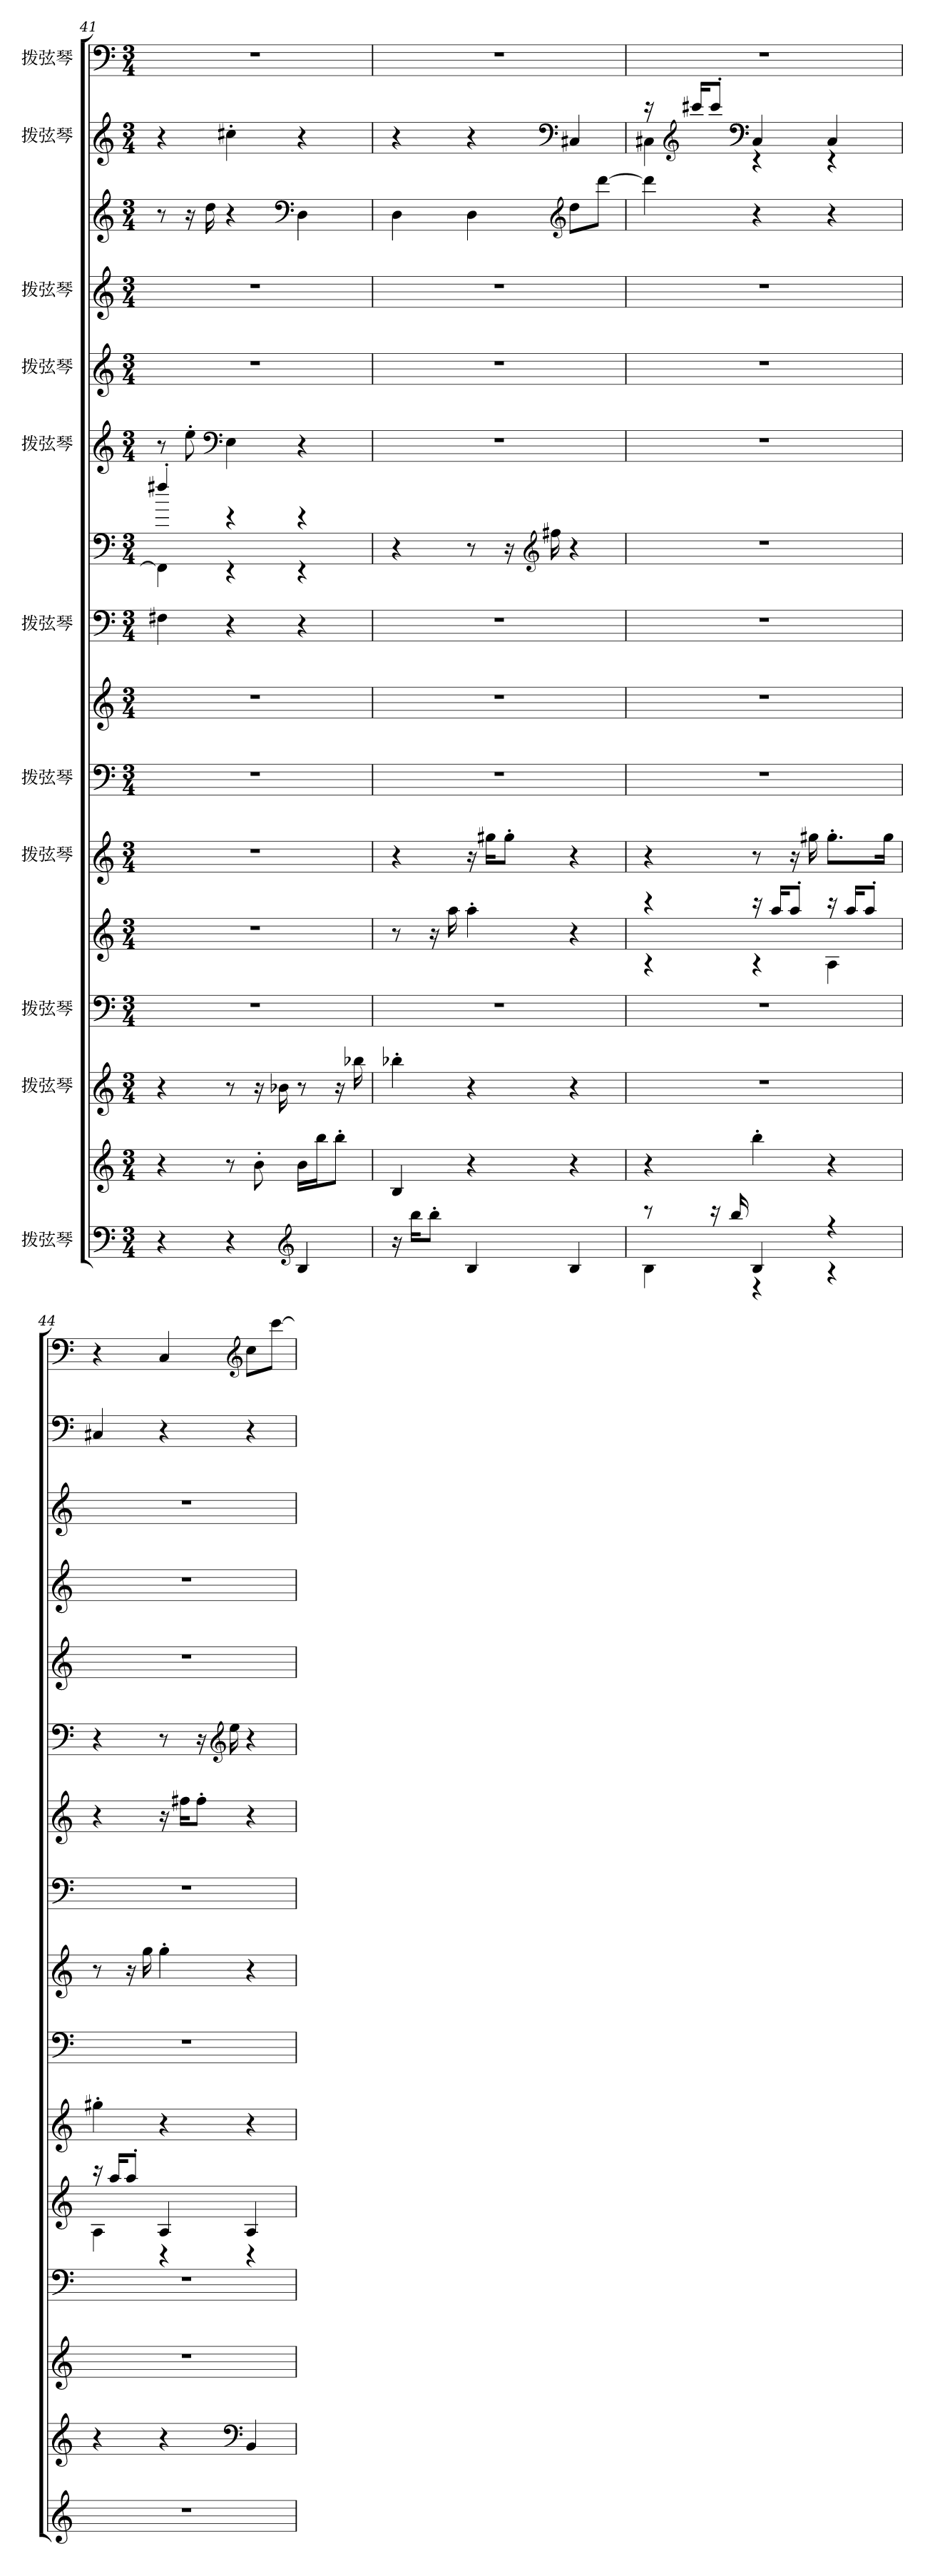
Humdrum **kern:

**kern	**kern	**kern	**kern	**kern	**kern	**kern	**kern	**kern	**kern	**kern	**kern	**kern	**kern	**kern	**kern
*part11	*part11	*part10	*part9	*part9	*part8	*part7	*part7	*part6	*part6	*part5	*part4	*part3	*part3	*part2	*part1
*staff16	*staff15	*staff14	*staff13	*staff12	*staff11	*staff10	*staff9	*staff8	*staff7	*staff6	*staff5	*staff4	*staff3	*staff2	*staff1
*I"拨弦琴	*	*I"拨弦琴	*I"拨弦琴	*	*I"拨弦琴	*I"拨弦琴	*	*I"拨弦琴	*	*I"拨弦琴	*I"拨弦琴	*I"拨弦琴	*	*I"拨弦琴	*I"拨弦琴
*clefF4	*clefG2	*clefG2	*clefF4	*clefG2	*clefG2	*clefF4	*clefG2	*clefF4	*clefF4	*clefG2	*clefG2	*clefG2	*clefG2	*clefG2	*clefF4
*k[]	*k[]	*k[]	*k[]	*k[]	*k[]	*k[]	*k[]	*k[]	*k[]	*k[]	*k[]	*k[]	*k[]	*k[]	*k[]
*M3/4	*M3/4	*M3/4	*M3/4	*M3/4	*M3/4	*M3/4	*M3/4	*M3/4	*M3/4	*M3/4	*M3/4	*M3/4	*M3/4	*M3/4	*M3/4
=41	=41	=41	=41	=41	=41	=41	=41	=41	=41	=41	=41	=41	=41	=41	=41
*	*	*	*	*	*	*	*	*	*^	*	*	*	*	*	*
4r	4r	4r	2.r	2.r	2.r	2.r	2.r	4F#X\	4ff#X'/	4FF#\]	8r	2.r	2.r	8r	4r	2.r
.	.	.	.	.	.	.	.	.	.	.	8ee'\	.	.	16r	.	.
.	.	.	.	.	.	.	.	.	.	.	.	.	.	16dd\	.	.
*	*	*	*	*	*	*	*	*	*	*	*clefF4	*	*	*	*	*
4r	8r	8r	.	.	.	.	.	4r	4r	4r	4E\	.	.	4r	4cc#X'\	.
.	8b'\	16r	.	.	.	.	.	.	.	.	.	.	.	.	.	.
.	.	16b-X\	.	.	.	.	.	.	.	.	.	.	.	.	.	.
*clefG2	*	*	*	*	*	*	*	*	*	*	*	*	*	*clefF4	*	*
4B/	16b\LL	8r	.	.	.	.	.	4r	4r	4r	4r	.	.	4D\	4r	.
.	16bb\J	.	.	.	.	.	.	.	.	.	.	.	.	.	.	.
.	8bb'\J	16r	.	.	.	.	.	.	.	.	.	.	.	.	.	.
.	.	16bb-X\	.	.	.	.	.	.	.	.	.	.	.	.	.	.
*	*	*	*	*	*	*	*	*	*v	*v	*	*	*	*	*	*
=42	=42	=42	=42	=42	=42	=42	=42	=42	=42	=42	=42	=42	=42	=42	=42
16r	4B/	4bb-X'\	2.r	8r	4r	2.r	2.r	2.r	4r	2.r	2.r	2.r	4D\	4r	2.r
16bb\KL	.	.	.	.	.	.	.	.	.	.	.	.	.	.	.
8bb'\J	.	.	.	16r	.	.	.	.	.	.	.	.	.	.	.
.	.	.	.	16aa\	.	.	.	.	.	.	.	.	.	.	.
4B/	4r	4r	.	4aa'\	16r	.	.	.	8r	.	.	.	4D\	4r	.
.	.	.	.	.	16gg#X\KL	.	.	.	.	.	.	.	.	.	.
.	.	.	.	.	8gg#'\J	.	.	.	16r	.	.	.	.	.	.
*	*	*	*	*	*	*	*	*	*clefG2	*	*	*	*	*	*
.	.	.	.	.	.	.	.	.	16ff#X\	.	.	.	.	.	.
*	*	*	*	*	*	*	*	*	*	*	*	*	*clefG2	*clefF4	*
4B/	4r	4r	.	4r	4r	.	.	.	4r	.	.	.	8dd\L	4C#X/	.
.	.	.	.	.	.	.	.	.	.	.	.	.	[8ddd\J	.	.
!!LO:PB:g=z
=43	=43	=43	=43	=43	=43	=43	=43	=43	=43	=43	=43	=43	=43	=43	=43
*^	*	*	*	*^	*	*	*	*	*	*	*	*	*	*^	*
8r	4B\	4r	2.r	2.r	4r	4r	4r	2.r	2.r	2.r	2.r	2.r	2.r	2.r	4ddd\]	16r	4C#X\	2.r
*	*	*	*	*	*	*	*	*	*	*	*	*	*	*	*	*clefG2	*	*
.	.	.	.	.	.	.	.	.	.	.	.	.	.	.	.	16ccc#X/KL	.	.
16r	.	.	.	.	.	.	.	.	.	.	.	.	.	.	.	8ccc#'/J	.	.
16bb/	.	.	.	.	.	.	.	.	.	.	.	.	.	.	.	.	.	.
*	*	*	*	*	*	*	*	*	*	*	*	*	*	*	*	*clefF4	*	*
4B/	4r	4bb'\	.	.	16r	4r	8r	.	.	.	.	.	.	.	4r	4C#/	4r	.
.	.	.	.	.	16aa/KL	.	.	.	.	.	.	.	.	.	.	.	.	.
.	.	.	.	.	8aa'/J	.	16r	.	.	.	.	.	.	.	.	.	.	.
.	.	.	.	.	.	.	16gg#X\	.	.	.	.	.	.	.	.	.	.	.
4r	4r	4r	.	.	16r	4A\	8.gg#'\L	.	.	.	.	.	.	.	4r	4C#/	4r	.
.	.	.	.	.	16aa/KL	.	.	.	.	.	.	.	.	.	.	.	.	.
.	.	.	.	.	8aa'/J	.	.	.	.	.	.	.	.	.	.	.	.	.
.	.	.	.	.	.	.	16gg#\Jk	.	.	.	.	.	.	.	.	.	.	.
*v	*v	*	*	*	*	*	*	*	*	*	*	*	*	*	*	*v	*v	*
=44	=44	=44	=44	=44	=44	=44	=44	=44	=44	=44	=44	=44	=44	=44	=44	=44
2.r	4r	2.r	2.r	16r	4A\	4gg#X'\	2.r	8r	2.r	4r	4r	2.r	2.r	2.r	4C#X/	4r
.	.	.	.	16aa/KL	.	.	.	.	.	.	.	.	.	.	.	.
.	.	.	.	8aa'/J	.	.	.	16r	.	.	.	.	.	.	.	.
.	.	.	.	.	.	.	.	16gg\	.	.	.	.	.	.	.	.
.	4r	.	.	4A/	4r	4r	.	4gg'\	.	16r	8r	.	.	.	4r	4C/
.	.	.	.	.	.	.	.	.	.	16ff#X\KL	.	.	.	.	.	.
.	.	.	.	.	.	.	.	.	.	8ff#'\J	16r	.	.	.	.	.
*	*	*	*	*	*	*	*	*	*	*	*clefG2	*	*	*	*	*
.	.	.	.	.	.	.	.	.	.	.	16ee\	.	.	.	.	.
*	*clefF4	*	*	*	*	*	*	*	*	*	*	*	*	*	*	*clefG2
.	4BB/	.	.	4A/	4r	4r	.	4r	.	4r	4r	.	.	.	4r	8cc\L
.	.	.	.	.	.	.	.	.	.	.	.	.	.	.	.	[8ccc\J
*	*	*	*	*v	*v	*	*	*	*	*	*	*	*	*	*	*
=	=	=	=	=	=	=	=	=	=	=	=	=	=	=	=
*-	*-	*-	*-	*-	*-	*-	*-	*-	*-	*-	*-	*-	*-	*-	*-
